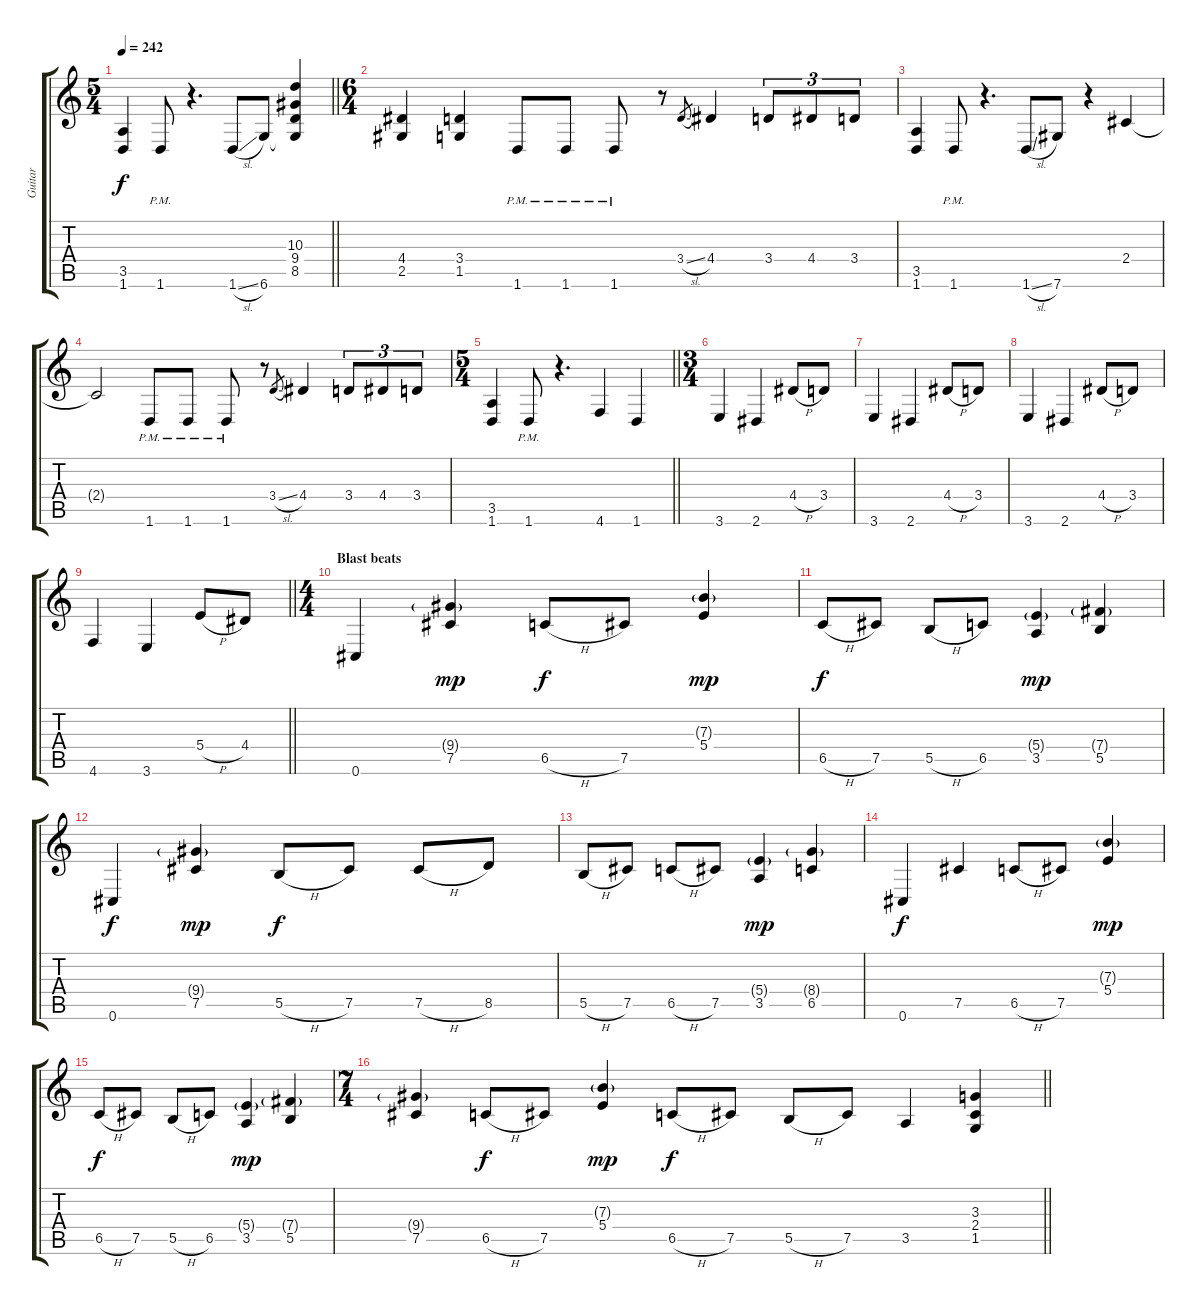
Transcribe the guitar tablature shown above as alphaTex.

\track ("Guitar" "Guitar") {instrument distortionguitar}
\staff {score tabs}
\tuning (Db4 Ab3 E3 B2 Gb2 Db2) {hide}
\ts (5 4)
\tempo 242
\clef g2
\barLineRight lightlight
\ks c
(3.5 1.6).4{dy f} 1.6{pm}.8 r.4{d} 1.6{sl}.8 6.6.8 (10.3 9.4 8.5 6.6{t}).4 |
\ts (6 4)
(4.4 2.5).4 (3.4 1.5).4 1.6{pm}.8 1.6{pm}.8 1.6{pm}.8 r.8 3.4{sl}.8{gr} 4.4.4 3.4.8{tu (3 2)} 4.4.8{tu (3 2)} 3.4.8{tu (3 2)} |
(3.5 1.6).4 1.6{pm}.8 r.4{d} 1.6{sl}.8 7.6.8 r.4 2.4.4 |
2.4{t}.2 1.6{pm}.8 1.6{pm}.8 1.6{pm}.8 r.8 3.4{sl}.8{gr} 4.4.4 3.4.8{tu (3 2)} 4.4.8{tu (3 2)} 3.4.8{tu (3 2)} |
\ts (5 4)
\barLineRight lightlight
(3.5 1.6).4 1.6{pm}.8 r.4{d} 4.6.4 1.6.4 |
\ts (3 4)
3.6.4 2.6.4 4.4{h}.8 3.4.8 |
3.6.4 2.6.4 4.4{h}.8 3.4.8 |
3.6.4 2.6.4 4.4{h}.8 3.4.8 |
\barLineRight lightlight
4.6.4 3.6.4 5.4{h}.8 4.4.8 |
\ts (4 4)
\section ("" "Blast beats")
0.6.4 (9.4{g} 7.5).4{dy mp} 6.5{h}.8{dy f} 7.5.8 (7.3{g} 5.4).4{dy mp} |
6.5{h}.8{dy f} 7.5.8 5.5{h}.8 6.5.8 (5.4{g} 3.5).4{dy mp} (7.4{g} 5.5).4 |
0.6.4{dy f} (9.4{g} 7.5).4{dy mp} 5.5{h}.8{dy f} 7.5.8 7.5{h}.8 8.5.8 |
5.5{h}.8 7.5.8 6.5{h}.8 7.5.8 (5.4{g} 3.5).4{dy mp} (8.4{g} 6.5).4 |
0.6.4{dy f} 7.5.4 6.5{h}.8 7.5.8 (7.3{g} 5.4).4{dy mp} |
6.5{h}.8{dy f} 7.5.8 5.5{h}.8 6.5.8 (5.4{g} 3.5).4{dy mp} (7.4{g} 5.5).4 |
\ts (7 4)
\barLineRight lightlight
(9.4{g} 7.5).4 6.5{h}.8{dy f} 7.5.8 (7.3{g} 5.4).4{dy mp} 6.5{h}.8{dy f} 7.5.8 5.5{h}.8 7.5.8 3.5.4 (3.3 2.4 1.5).4
